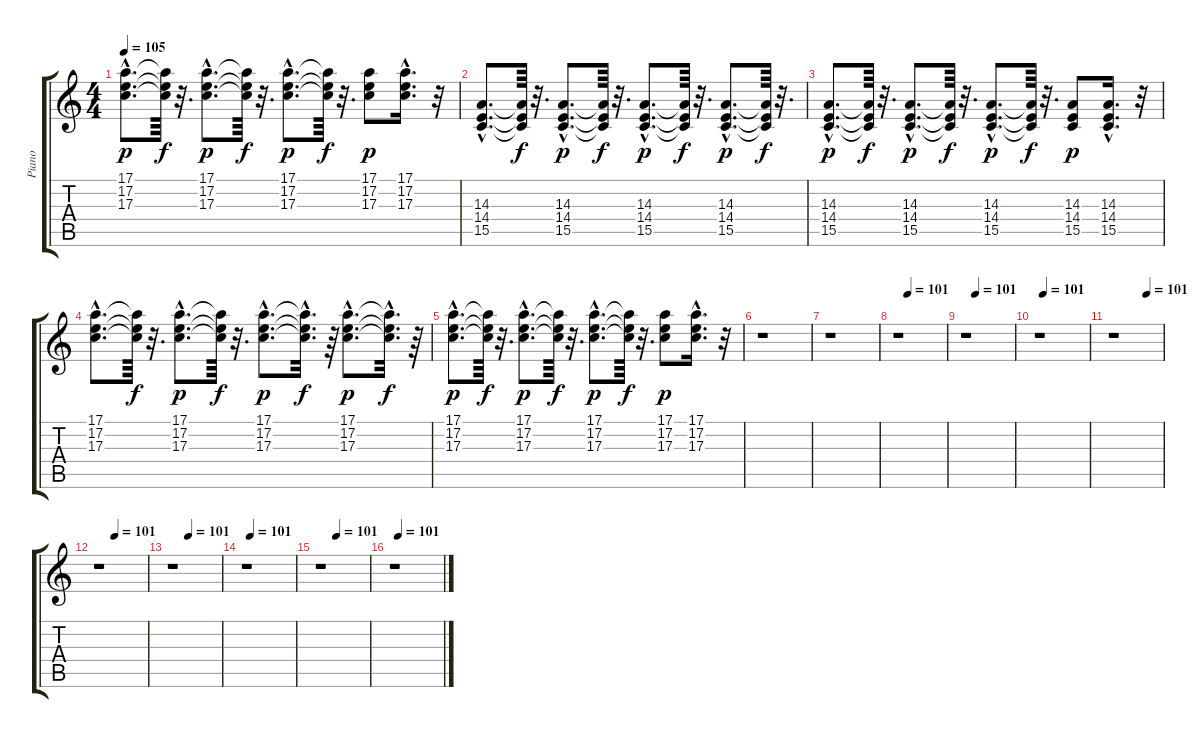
\track ("Piano" "Piano") {instrument acousticgrandpiano}
\staff {score tabs}
\tuning (E4 B3 G3 D3 A2 E2) {hide}
\ts (4 4)
\tempo 105
\clef g2
\ks c
(17.1{hac} 17.2{hac} 17.3{hac}).8{d dy p} (17.1{t} 17.2{t} 17.3{t}).64{dy f} r.32{d} (17.1{hac} 17.2{hac} 17.3{hac}).8{d dy p} (17.1{t} 17.2{t} 17.3{t}).64{dy f} r.32{d} (17.1{hac} 17.2{hac} 17.3{hac}).8{d dy p} (17.1{t} 17.2{t} 17.3{t}).64{dy f} r.32{d} (17.1 17.2 17.3).8{dy p} (17.1{hac} 17.2{hac} 17.3{hac}).16{d} r.32 |
(14.3{hac} 14.4{hac} 15.5{hac}).8{d} (14.3{t} 14.4{t} 15.5{t}).64{dy f} r.32{d} (14.3{hac} 14.4{hac} 15.5{hac}).8{d dy p} (14.3{t} 14.4{t} 15.5{t}).64{dy f} r.32{d} (14.3{hac} 14.4{hac} 15.5{hac}).8{d dy p} (14.3{t} 14.4{t} 15.5{t}).64{dy f} r.32{d} (14.3{hac} 14.4{hac} 15.5{hac}).8{d dy p} (14.3{t} 14.4{t} 15.5{t}).64{dy f} r.32{d} |
(14.3{hac} 14.4{hac} 15.5{hac}).8{d dy p} (14.3{t} 14.4{t} 15.5{t}).64{dy f} r.32{d} (14.3{hac} 14.4{hac} 15.5{hac}).8{d dy p} (14.3{t} 14.4{t} 15.5{t}).64{dy f} r.32{d} (14.3{hac} 14.4{hac} 15.5{hac}).8{d dy p} (14.3{t} 14.4{t} 15.5{t}).64{dy f} r.32{d} (14.3 14.4 15.5).8{dy p} (14.3{hac} 14.4{hac} 15.5{hac}).16{d} r.32 |
(17.1{hac} 17.2{hac} 17.3{hac}).8{d} (17.1{t} 17.2{t} 17.3{t}).64{dy f} r.32{d} (17.1{hac} 17.2{hac} 17.3{hac}).8{d dy p} (17.1{t} 17.2{t} 17.3{t}).64{dy f} r.32{d} (17.1{hac} 17.2{hac} 17.3{hac}).8{d dy p} (17.1{hac t} 17.2{hac t} 17.3{hac t}).32{d dy f} r.64 (17.1{hac} 17.2{hac} 17.3{hac}).8{d dy p} (17.1{hac t} 17.2{hac t} 17.3{hac t}).32{d dy f} r.64 |
(17.1{hac} 17.2{hac} 17.3{hac}).8{d dy p} (17.1{t} 17.2{t} 17.3{t}).64{dy f} r.32{d} (17.1{hac} 17.2{hac} 17.3{hac}).8{d dy p} (17.1{t} 17.2{t} 17.3{t}).64{dy f} r.32{d} (17.1{hac} 17.2{hac} 17.3{hac}).8{d dy p} (17.1{t} 17.2{t} 17.3{t}).64{dy f} r.32{d} (17.1 17.2 17.3).8{dy p} (17.1{hac} 17.2{hac} 17.3{hac}).16{d} r.32 |
r.1 |
r.1 |
\tempo (101 0.21875)
r.1 |
\tempo (101 0.21875)
r.1 |
\tempo (101 0.09375)
r.1 |
\tempo (101 0.6875)
r.1 |
\tempo (101 0.34375)
r.1 |
\tempo (101 0.34375)
r.1 |
\tempo (101 0.09375)
r.1 |
\tempo (101 0.34375)
r.1 |
\tempo (101 0.09375)
r.1
